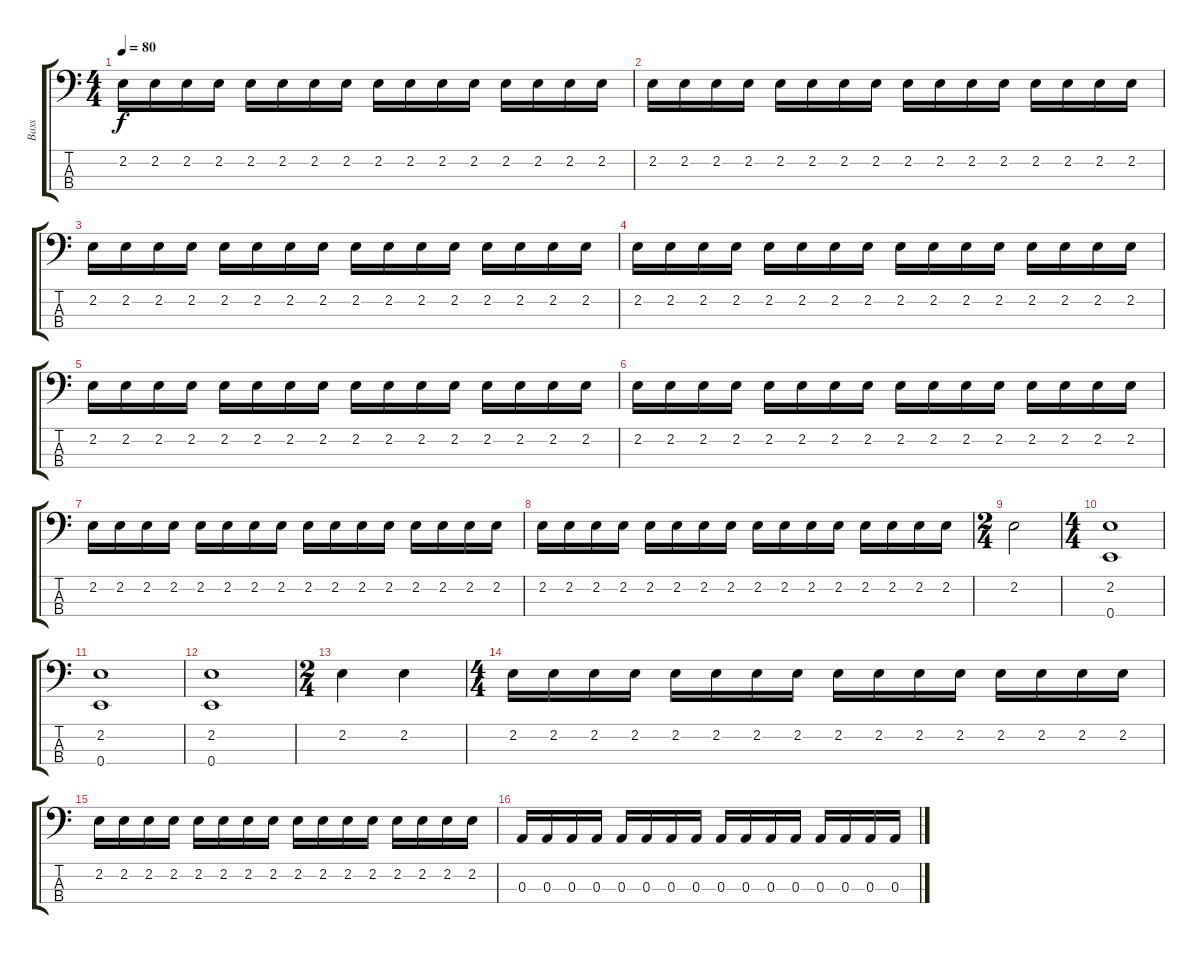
\track ("Bass" "Bass") {instrument electricbassfinger}
\staff {score tabs}
\tuning (G2 D2 A1 E1) {hide}
\ts (4 4)
\tempo 80
\clef f4
\ks c
2.2.16{dy f} 2.2.16 2.2.16 2.2.16 2.2.16 2.2.16 2.2.16 2.2.16 2.2.16 2.2.16 2.2.16 2.2.16 2.2.16 2.2.16 2.2.16 2.2.16 |
2.2.16 2.2.16 2.2.16 2.2.16 2.2.16 2.2.16 2.2.16 2.2.16 2.2.16 2.2.16 2.2.16 2.2.16 2.2.16 2.2.16 2.2.16 2.2.16 |
2.2.16 2.2.16 2.2.16 2.2.16 2.2.16 2.2.16 2.2.16 2.2.16 2.2.16 2.2.16 2.2.16 2.2.16 2.2.16 2.2.16 2.2.16 2.2.16 |
2.2.16 2.2.16 2.2.16 2.2.16 2.2.16 2.2.16 2.2.16 2.2.16 2.2.16 2.2.16 2.2.16 2.2.16 2.2.16 2.2.16 2.2.16 2.2.16 |
2.2.16 2.2.16 2.2.16 2.2.16 2.2.16 2.2.16 2.2.16 2.2.16 2.2.16 2.2.16 2.2.16 2.2.16 2.2.16 2.2.16 2.2.16 2.2.16 |
2.2.16 2.2.16 2.2.16 2.2.16 2.2.16 2.2.16 2.2.16 2.2.16 2.2.16 2.2.16 2.2.16 2.2.16 2.2.16 2.2.16 2.2.16 2.2.16 |
2.2.16 2.2.16 2.2.16 2.2.16 2.2.16 2.2.16 2.2.16 2.2.16 2.2.16 2.2.16 2.2.16 2.2.16 2.2.16 2.2.16 2.2.16 2.2.16 |
2.2.16 2.2.16 2.2.16 2.2.16 2.2.16 2.2.16 2.2.16 2.2.16 2.2.16 2.2.16 2.2.16 2.2.16 2.2.16 2.2.16 2.2.16 2.2.16 |
\ts (2 4)
2.2.2 |
\ts (4 4)
(2.2 0.4).1 |
(2.2 0.4).1 |
(2.2 0.4).1 |
\ts (2 4)
2.2.4 2.2.4 |
\ts (4 4)
2.2.16 2.2.16 2.2.16 2.2.16 2.2.16 2.2.16 2.2.16 2.2.16 2.2.16 2.2.16 2.2.16 2.2.16 2.2.16 2.2.16 2.2.16 2.2.16 |
2.2.16 2.2.16 2.2.16 2.2.16 2.2.16 2.2.16 2.2.16 2.2.16 2.2.16 2.2.16 2.2.16 2.2.16 2.2.16 2.2.16 2.2.16 2.2.16 |
0.3.16 0.3.16 0.3.16 0.3.16 0.3.16 0.3.16 0.3.16 0.3.16 0.3.16 0.3.16 0.3.16 0.3.16 0.3.16 0.3.16 0.3.16 0.3.16
